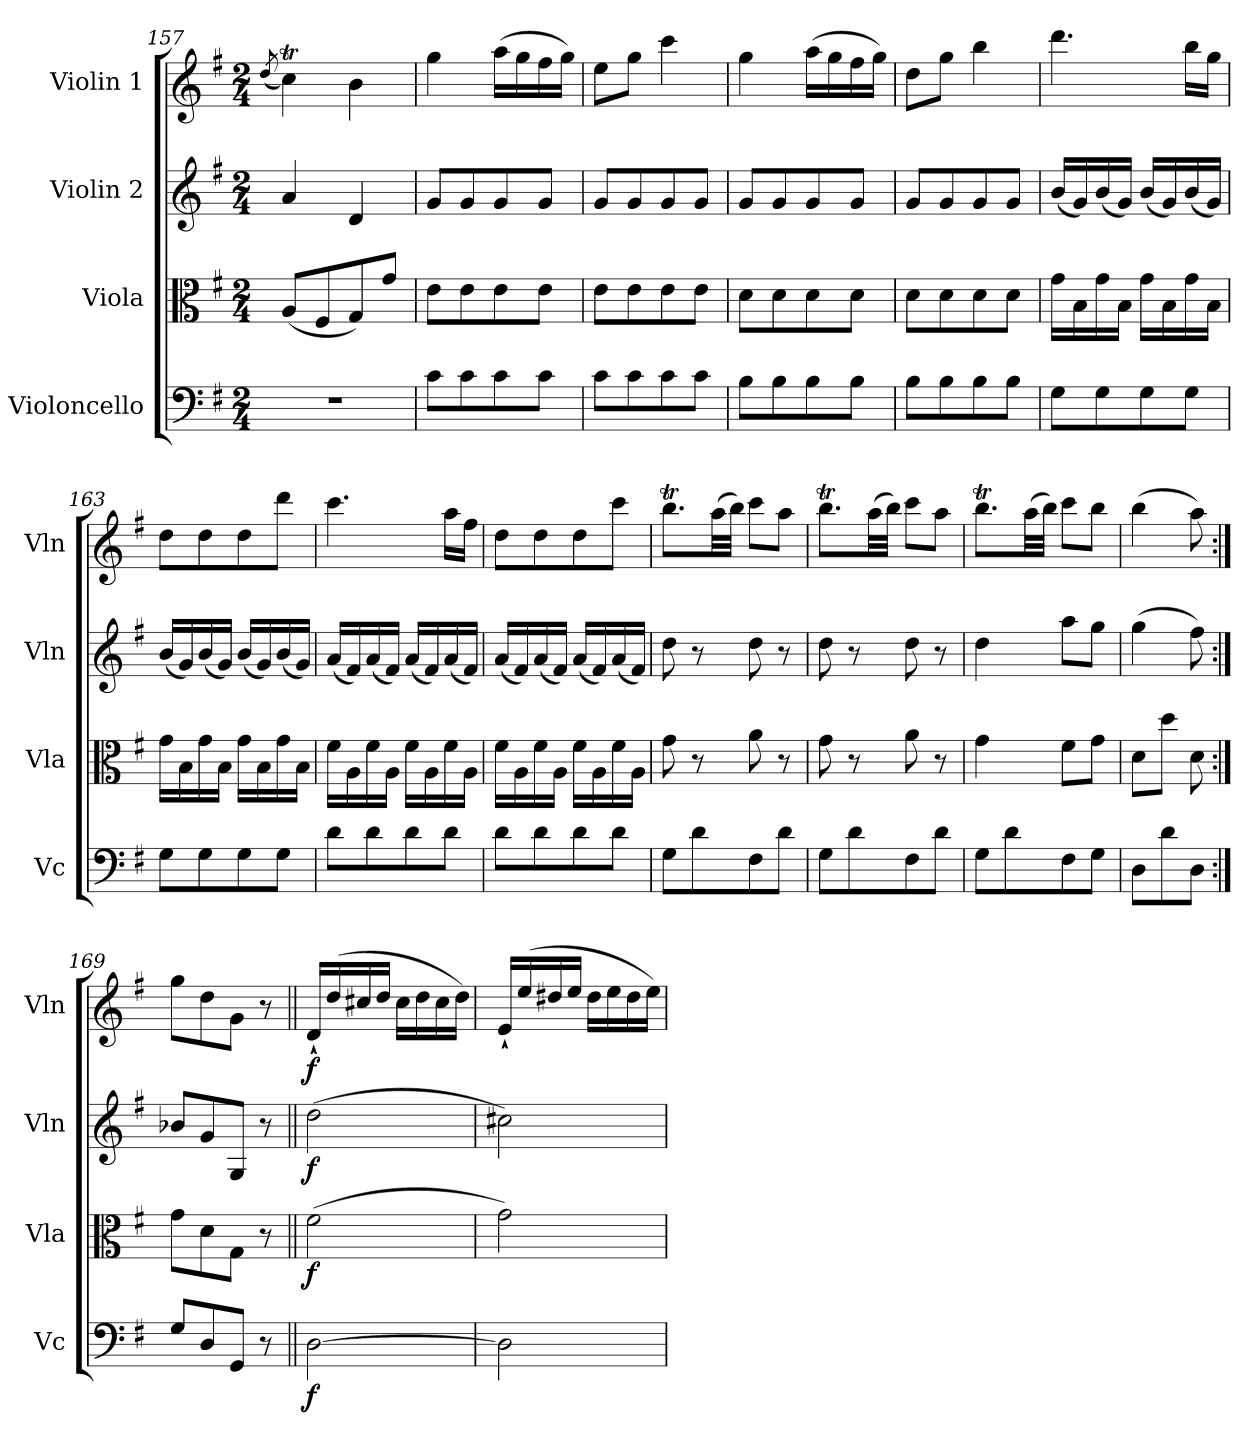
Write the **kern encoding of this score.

**kern	**dynam	**kern	**dynam	**kern	**dynam	**kern	**dynam
*part4	*part4	*part3	*part3	*part2	*part2	*part1	*part1
*staff4	*staff4	*staff3	*staff3	*staff2	*staff2	*staff1	*staff1
*I"Violoncello	*	*I"Viola	*	*I"Violin 2	*	*I"Violin 1	*
*I'Vc	*	*I'Vla	*	*I'Vln	*	*I'Vln	*
*clefF4	*	*clefC3	*	*clefG2	*	*clefG2	*
*k[f#]	*	*k[f#]	*	*k[f#]	*	*k[f#]	*
*M2/4	*	*M2/4	*	*M2/4	*	*M2/4	*
=157	=157	=157	=157	=157	=157	=157	=157
.	.	.	.	.	.	(<8qdd/	.
2r	.	(<8A/L	.	4a/	.	4ccT\)	.
.	.	8F#/	.	.	.	.	.
.	.	8G/)	.	4d/	.	4b\	.
.	.	8g/J	.	.	.	.	.
=158	=158	=158	=158	=158	=158	=158	=158
8c\L	.	8e\L	.	8g/L	.	4gg\	.
8c\	.	8e\	.	8g/	.	.	.
8c\	.	8e\	.	8g/	.	(>16aa\LL	.
.	.	.	.	.	.	16gg\	.
8c\J	.	8e\J	.	8g/J	.	16ff#\	.
.	.	.	.	.	.	16gg\JJ)	.
=159	=159	=159	=159	=159	=159	=159	=159
8c\L	.	8e\L	.	8g/L	.	8ee\L	.
8c\	.	8e\	.	8g/	.	8gg\J	.
8c\	.	8e\	.	8g/	.	4ccc\	.
8c\J	.	8e\J	.	8g/J	.	.	.
!!LO:LB:g=z
=160	=160	=160	=160	=160	=160	=160	=160
8B\L	.	8d\L	.	8g/L	.	4gg\	.
8B\	.	8d\	.	8g/	.	.	.
8B\	.	8d\	.	8g/	.	(>16aa\LL	.
.	.	.	.	.	.	16gg\	.
8B\J	.	8d\J	.	8g/J	.	16ff#\	.
.	.	.	.	.	.	16gg\JJ)	.
=161	=161	=161	=161	=161	=161	=161	=161
8B\L	.	8d\L	.	8g/L	.	8dd\L	.
8B\	.	8d\	.	8g/	.	8gg\J	.
8B\	.	8d\	.	8g/	.	4bb\	.
8B\J	.	8d\J	.	8g/J	.	.	.
=162	=162	=162	=162	=162	=162	=162	=162
8G\L	.	16g\LL	.	(<16b/LL	.	4.ddd\	.
.	.	16B\	.	16g/)	.	.	.
8G\	.	16g\	.	(<16b/	.	.	.
.	.	16B\JJ	.	16g/JJ)	.	.	.
8G\	.	16g\LL	.	(<16b/LL	.	.	.
.	.	16B\	.	16g/)	.	.	.
8G\J	.	16g\	.	(<16b/	.	16bb\LL	.
.	.	16B\JJ	.	16g/JJ)	.	16gg\JJ	.
=163	=163	=163	=163	=163	=163	=163	=163
8G\L	.	16g\LL	.	(<16b/LL	.	8dd\L	.
.	.	16B\	.	16g/)	.	.	.
8G\	.	16g\	.	(<16b/	.	8dd\	.
.	.	16B\JJ	.	16g/JJ)	.	.	.
8G\	.	16g\LL	.	(<16b/LL	.	8dd\	.
.	.	16B\	.	16g/)	.	.	.
8G\J	.	16g\	.	(<16b/	.	8ddd\J	.
.	.	16B\JJ	.	16g/JJ)	.	.	.
=164	=164	=164	=164	=164	=164	=164	=164
8d\L	.	16f#\LL	.	(<16a/LL	.	4.ccc\	.
.	.	16A\	.	16f#/)	.	.	.
8d\	.	16f#\	.	(<16a/	.	.	.
.	.	16A\JJ	.	16f#/JJ)	.	.	.
8d\	.	16f#\LL	.	(<16a/LL	.	.	.
.	.	16A\	.	16f#/)	.	.	.
8d\J	.	16f#\	.	(<16a/	.	16aa\LL	.
.	.	16A\JJ	.	16f#/JJ)	.	16ff#\JJ	.
=165	=165	=165	=165	=165	=165	=165	=165
8d\L	.	16f#\LL	.	(<16a/LL	.	8dd\L	.
.	.	16A\	.	16f#/)	.	.	.
8d\	.	16f#\	.	(<16a/	.	8dd\	.
.	.	16A\JJ	.	16f#/JJ)	.	.	.
8d\	.	16f#\LL	.	(<16a/LL	.	8dd\	.
.	.	16A\	.	16f#/)	.	.	.
8d\J	.	16f#\	.	(<16a/	.	8ccc\J	.
.	.	16A\JJ	.	16f#/JJ)	.	.	.
=166	=166	=166	=166	=166	=166	=166	=166
8G\L	.	8g\	.	8dd\	.	8.bbt\L	.
8d\	.	8r	.	8r	.	.	.
.	.	.	.	.	.	(>32aa\LL	.
.	.	.	.	.	.	32bb\JJJ)	.
8F#\	.	8a\	.	8dd\	.	8ccc\L	.
8d\J	.	8r	.	8r	.	8aa\J	.
=167	=167	=167	=167	=167	=167	=167	=167
8G\L	.	8g\	.	8dd\	.	8.bbt\L	.
8d\	.	8r	.	8r	.	.	.
.	.	.	.	.	.	(>32aa\LL	.
.	.	.	.	.	.	32bb\JJJ)	.
8F#\	.	8a\	.	8dd\	.	8ccc\L	.
8d\J	.	8r	.	8r	.	8aa\J	.
=168	=168	=168	=168	=168	=168	=168	=168
8G\L	.	4g\	.	4dd\	.	8.bbt\L	.
8d\	.	.	.	.	.	.	.
.	.	.	.	.	.	(>32aa\LL	.
.	.	.	.	.	.	32bb\JJJ)	.
8F#\	.	8f#\L	.	8aa\L	.	8ccc\L	.
8G\J	.	8g\J	.	8gg\J	.	8bb\J	.
=168X4	=168X4	=168X4	=168X4	=168X4	=168X4	=168X4	=168X4
8D\L	.	8d\L	.	(>4gg\	.	(>4bb\	.
8d\	.	8dd\J	.	.	.	.	.
8D\J	.	8d\	.	8ff#\)	.	8aa\)	.
!!LO:PB:g=z
=169:|!	=169:|!	=169:|!	=169:|!	=169:|!	=169:|!	=169:|!	=169:|!
8G/L	.	8g\L	.	8b-X/L	.	8gg\L	.
8D/	.	8d\	.	8g/	.	8dd\	.
8GG/J	.	8G\J	.	8G/J	.	8g\J	.
8r	.	8r	.	8r	.	8r	.
=170||	=170||	=170||	=170||	=170||	=170||	=170||	=170||
!	!LO:DY:b	!	!LO:DY:b	!	!LO:DY:b	!	!LO:DY:b
[2D\	f	(>2f#\	f	(>2dd\	f	16d`/LL	f
.	.	.	.	.	.	(>16dd/	.
.	.	.	.	.	.	16cc#X/	.
.	.	.	.	.	.	16dd/JJ	.
.	.	.	.	.	.	16cc#\LL	.
.	.	.	.	.	.	16dd\	.
.	.	.	.	.	.	16cc#\	.
.	.	.	.	.	.	16dd\JJ)	.
=171	=171	=171	=171	=171	=171	=171	=171
2D\]	.	2g\)	.	2cc#X\)	.	16e`/LL	.
.	.	.	.	.	.	(>16ee/	.
.	.	.	.	.	.	16dd#X/	.
.	.	.	.	.	.	16ee/JJ	.
.	.	.	.	.	.	16dd#\LL	.
.	.	.	.	.	.	16ee\	.
.	.	.	.	.	.	16dd#\	.
.	.	.	.	.	.	16ee\JJ)	.
=	=	=	=	=	=	=	=
*-	*-	*-	*-	*-	*-	*-	*-
